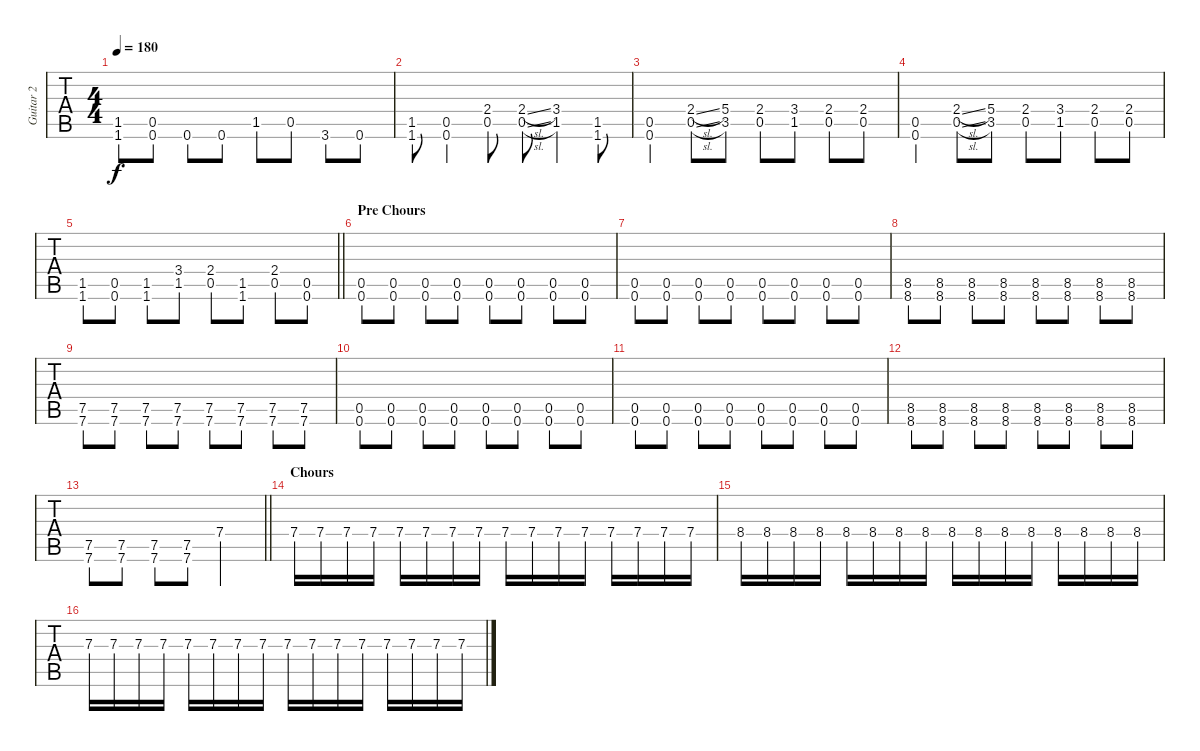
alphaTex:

\track ("Guitar 2" "Guitar 2") {instrument distortionguitar}
\staff {tabs}
\tuning (Db4 Ab3 E3 B2 Gb2 B1) {hide}
\ts (4 4)
\tempo 180
\clef g2
\ks c
(1.5 1.6).8{dy f} (0.5 0.6).8 0.6.8 0.6.8 1.5.8 0.5.8 3.6.8 0.6.8 |
(1.5 1.6).8 (0.5 0.6).4 (2.4 0.5).8 (2.4{sl} 0.5{sl}).8 (3.4 1.5).4 (1.5 1.6).8 |
(0.5 0.6).4 (2.4{sl} 0.5{sl}).8 (5.4 3.5).8 (2.4 0.5).8 (3.4 1.5).8 (2.4 0.5).8 (2.4 0.5).8 |
(0.5 0.6).4 (2.4{sl} 0.5{sl}).8 (5.4 3.5).8 (2.4 0.5).8 (3.4 1.5).8 (2.4 0.5).8 (2.4 0.5).8 |
\barLineRight lightlight
(1.5 1.6).8 (0.5 0.6).8 (1.5 1.6).8 (3.4 1.5).8 (2.4 0.5).8 (1.5 1.6).8 (2.4 0.5).8 (0.5 0.6).8 |
\section ("" "Pre Chours")
(0.5 0.6).8 (0.5 0.6).8 (0.5 0.6).8 (0.5 0.6).8 (0.5 0.6).8 (0.5 0.6).8 (0.5 0.6).8 (0.5 0.6).8 |
(0.5 0.6).8 (0.5 0.6).8 (0.5 0.6).8 (0.5 0.6).8 (0.5 0.6).8 (0.5 0.6).8 (0.5 0.6).8 (0.5 0.6).8 |
(8.5 8.6).8 (8.5 8.6).8 (8.5 8.6).8 (8.5 8.6).8 (8.5 8.6).8 (8.5 8.6).8 (8.5 8.6).8 (8.5 8.6).8 |
(7.5 7.6).8 (7.5 7.6).8 (7.5 7.6).8 (7.5 7.6).8 (7.5 7.6).8 (7.5 7.6).8 (7.5 7.6).8 (7.5 7.6).8 |
(0.5 0.6).8 (0.5 0.6).8 (0.5 0.6).8 (0.5 0.6).8 (0.5 0.6).8 (0.5 0.6).8 (0.5 0.6).8 (0.5 0.6).8 |
(0.5 0.6).8 (0.5 0.6).8 (0.5 0.6).8 (0.5 0.6).8 (0.5 0.6).8 (0.5 0.6).8 (0.5 0.6).8 (0.5 0.6).8 |
(8.5 8.6).8 (8.5 8.6).8 (8.5 8.6).8 (8.5 8.6).8 (8.5 8.6).8 (8.5 8.6).8 (8.5 8.6).8 (8.5 8.6).8 |
\barLineRight lightlight
(7.5 7.6).8 (7.5 7.6).8 (7.5 7.6).8 (7.5 7.6).8 7.4.2 |
\section ("" "Chours")
7.4.16 7.4.16 7.4.16 7.4.16 7.4.16 7.4.16 7.4.16 7.4.16 7.4.16 7.4.16 7.4.16 7.4.16 7.4.16 7.4.16 7.4.16 7.4.16 |
8.4.16 8.4.16 8.4.16 8.4.16 8.4.16 8.4.16 8.4.16 8.4.16 8.4.16 8.4.16 8.4.16 8.4.16 8.4.16 8.4.16 8.4.16 8.4.16 |
7.3.16 7.3.16 7.3.16 7.3.16 7.3.16 7.3.16 7.3.16 7.3.16 7.3.16 7.3.16 7.3.16 7.3.16 7.3.16 7.3.16 7.3.16 7.3.16
